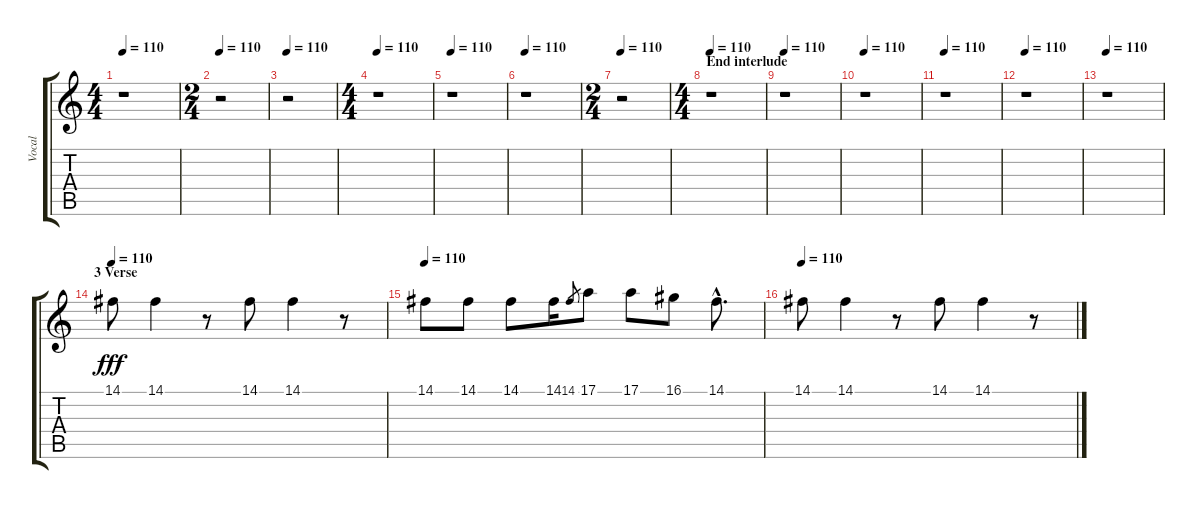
\track ("Vocal" "Vocal") {instrument lead1square}
\staff {score tabs}
\tuning (E4 B3 G3 D3 A2 E2) {hide}
\ts (4 4)
\tempo 110
\clef g2
\ks c
r.1{dy f} |
\ts (2 4)
\tempo 110
r.2 |
\tempo 110
r.2 |
\ts (4 4)
\tempo 110
r.1 |
\tempo 110
r.1 |
\tempo 110
r.1 |
\ts (2 4)
\tempo 110
r.2 |
\ts (4 4)
\section ("" "End interlude")
\tempo 110
r.1 |
\tempo 110
r.1 |
\tempo 110
r.1 |
\tempo 110
r.1 |
\tempo 110
r.1 |
\tempo 110
r.1 |
\section ("" "3 Verse")
\tempo 110
14.1.8{dy fff volume 13} 14.1.4 r.8 14.1.8 14.1.4 r.8 |
\tempo 110
14.1.8 14.1.8 14.1.8 14.1.16 14.1.8{gr} 17.1.8 17.1.8 16.1.8 14.1{hac}.8{d} |
\tempo 110
14.1.8{volume 13} 14.1.4 r.8 14.1.8 14.1.4 r.8
